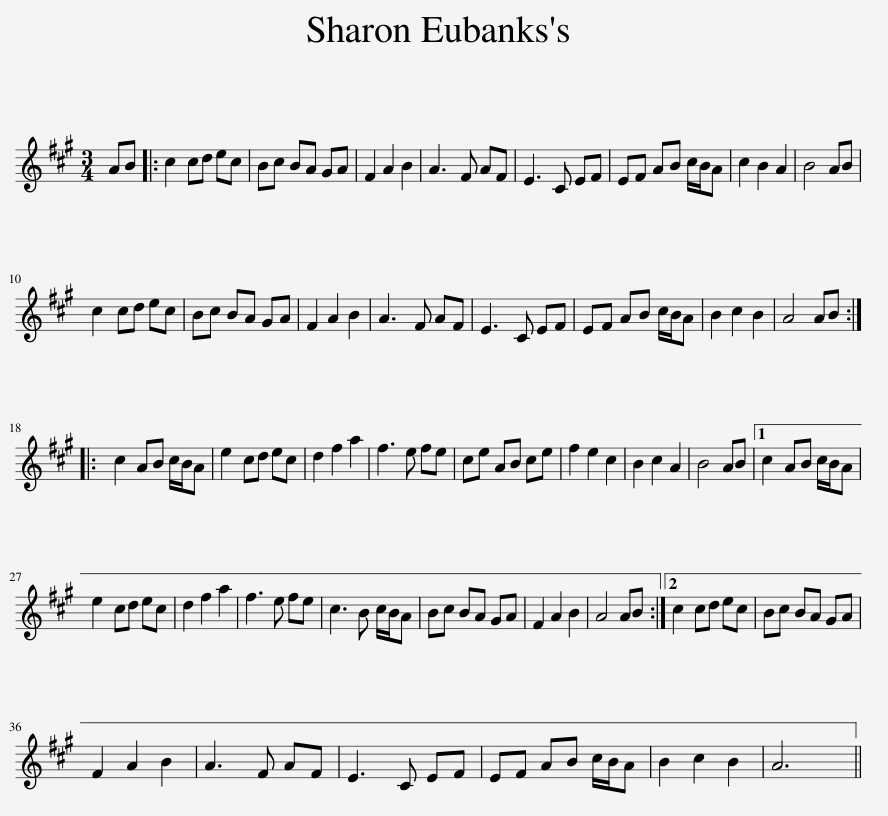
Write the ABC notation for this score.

X:1
L:1/8
M:3/4
I:linebreak $
K:A
V:1 treble
V:1
 AB |: c2 cd ec | Bc BA GA | F2 A2 B2 | A3 F AF | %5
 E3 C EF | EF AB c/B/A | c2 B2 A2 | B4 AB |$ c2 cd ec | %10
 Bc BA GA | F2 A2 B2 | A3 F AF | E3 C EF | EF AB c/B/A | %15
 B2 c2 B2 | A4 AB ::$ c2 AB c/B/A | e2 cd ec | d2 f2 a2 | %20
 f3 e fe | ce AB ce | f2 e2 c2 | B2 c2 A2 | B4 AB |1 %25
 c2 AB c/B/A |$ e2 cd ec | d2 f2 a2 | f3 e fe | c3 B c/B/A | %30
 Bc BA GA | F2 A2 B2 | A4 AB :|2 c2 cd ec | Bc BA GA |$ %35
 F2 A2 B2 | A3 F AF | E3 C EF | EF AB c/B/A | B2 c2 B2 | %40
 A6 || %41
